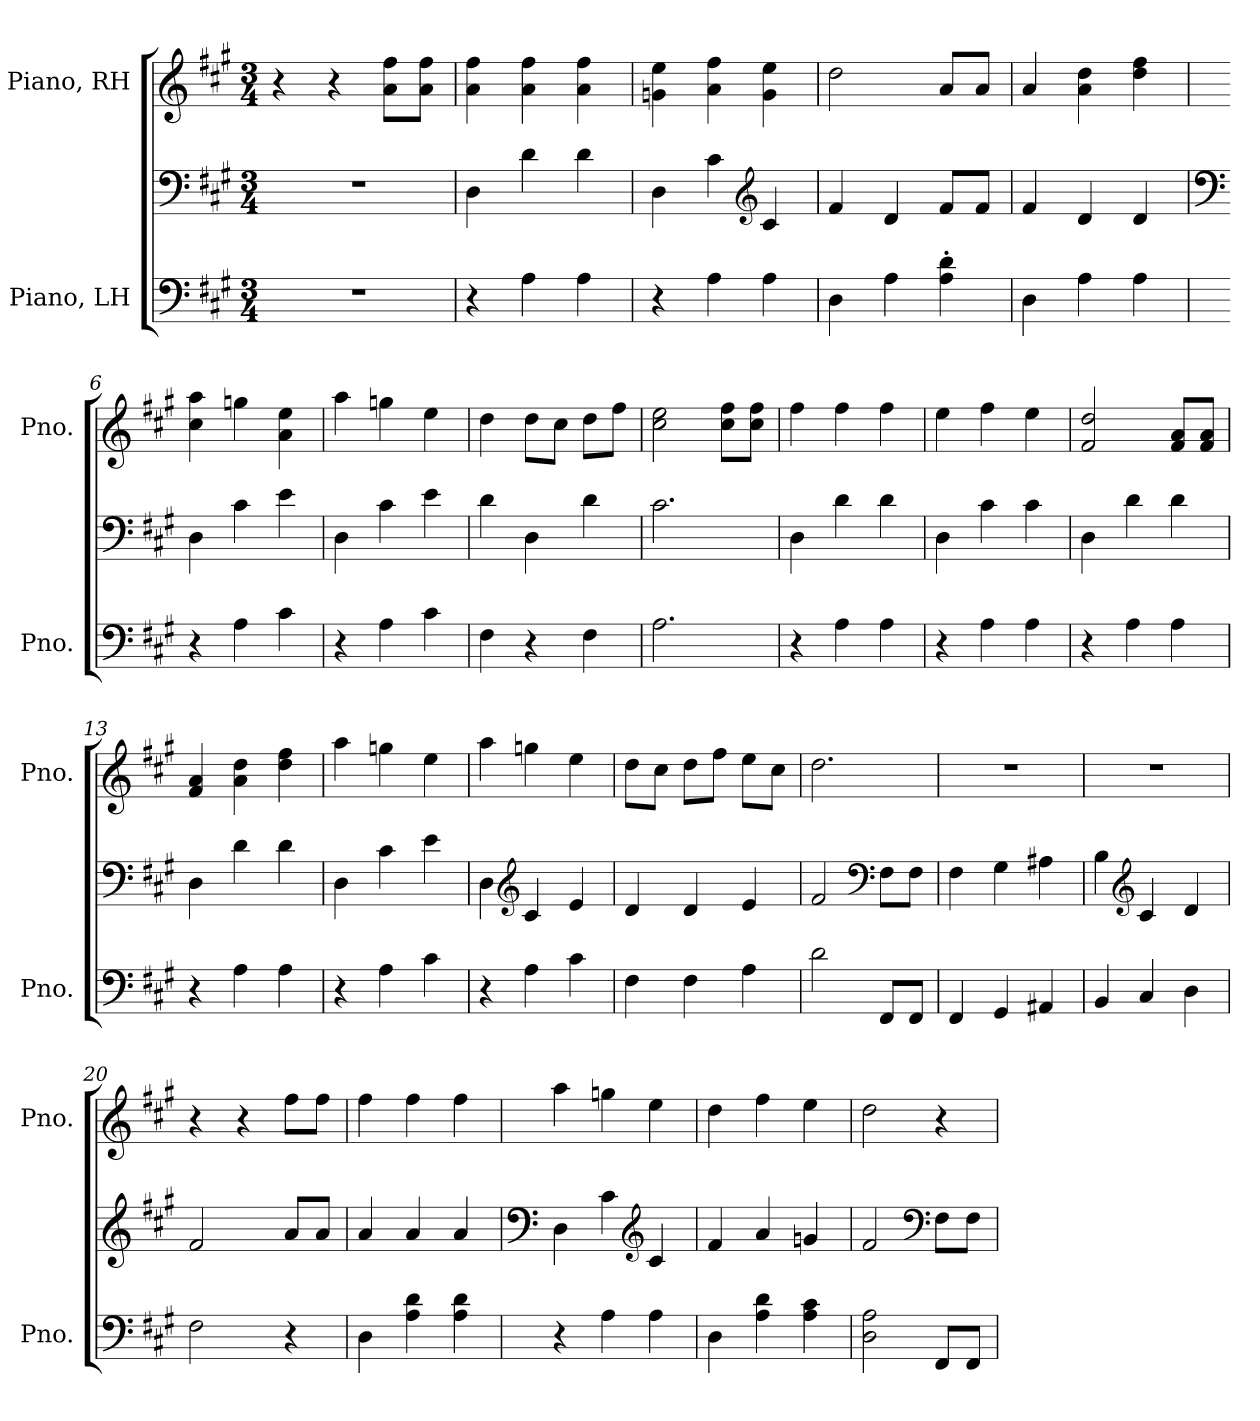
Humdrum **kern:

**kern	**kern	**kern
*part2	*part2	*part1
*staff3	*staff2	*staff1
*I"Piano, LH	*	*I"Piano, RH
*I'Pno.	*	*I'Pno.
*clefF4	*clefF4	*clefG2
*k[f#c#g#]	*k[f#c#g#]	*k[f#c#g#]
*M3/4	*M3/4	*M3/4
*MM100	*MM100	*MM100
=1	=1	=1
2.r	2.r	4r
.	.	4r
.	.	8a\ 8ff#\L
.	.	8a\ 8ff#\J
=2	=2	=2
4r	4D\	4a\ 4ff#\
4A\	4d\	4a\ 4ff#\
4A\	4d\	4a\ 4ff#\
=3	=3	=3
4r	4D\	4gn\ 4ee\
4A\	4c#\	4a\ 4ff#\
*	*clefG2	*
4A\	4c#/	4g\ 4ee\
=4	=4	=4
4D\	4f#/	2dd\
4A\	4d/	.
4A\' 4d\'	8f#/L	8a/L
.	8f#/J	8a/J
=5	=5	=5
4D\	4f#/	4a/
4A\	4d/	4a\ 4dd\
4A\	4d/	4dd\ 4ff#\
=6	=6	=6
*	*clefF4	*
4r	4D\	4cc#\ 4aa\
4A\	4c#\	4ggn\
4c#\	4e\	4a\ 4ee\
=7	=7	=7
4r	4D\	4aa\
4A\	4c#\	4ggn\
4c#\	4e\	4ee\
!!LO:LB:g=z
=8	=8	=8
4F#\	4d\	4dd\
4r	4D\	8dd\L
.	.	8cc#\J
4F#\	4d\	8dd\L
.	.	8ff#\J
=9	=9	=9
2.A\	2.c#\	2cc#\ 2ee\
.	.	8cc#\ 8ff#\L
.	.	8cc#\ 8ff#\J
=10	=10	=10
4r	4D\	4ff#\
4A\	4d\	4ff#\
4A\	4d\	4ff#\
=11	=11	=11
4r	4D\	4ee\
4A\	4c#\	4ff#\
4A\	4c#\	4ee\
=12	=12	=12
4r	4D\	2f#/ 2dd/
4A\	4d\	.
4A\	4d\	8f#/ 8a/L
.	.	8f#/ 8a/J
=13	=13	=13
4r	4D\	4f#/ 4a/
4A\	4d\	4a\ 4dd\
4A\	4d\	4dd\ 4ff#\
=14	=14	=14
4r	4D\	4aa\
4A\	4c#\	4ggn\
4c#\	4e\	4ee\
=15	=15	=15
4r	4D\	4aa\
*	*clefG2	*
4A\	4c#/	4ggn\
4c#\	4e/	4ee\
!!LO:LB:g=z
=16	=16	=16
4F#\	4d/	8dd\L
.	.	8cc#\J
4F#\	4d/	8dd\L
.	.	8ff#\J
4A\	4e/	8ee\L
.	.	8cc#\J
=17	=17	=17
2d\	2f#/	2.dd\
*	*clefF4	*
8FF#/L	8F#\L	.
8FF#/J	8F#\J	.
=18	=18	=18
4FF#/	4F#\	2.r
4GG#/	4G#\	.
4AA#X/	4A#X\	.
=19	=19	=19
4BB/	4B\	2.r
*	*clefG2	*
4C#/	4c#/	.
4D\	4d/	.
=20	=20	=20
2F#\	2f#/	4r
.	.	4r
4r	8a/L	8ff#\L
.	8a/J	8ff#\J
=21	=21	=21
4D\	4a/	4ff#\
4A\ 4d\	4a/	4ff#\
4A\ 4d\	4a/	4ff#\
=22	=22	=22
*	*clefF4	*
4r	4D\	4aa\
4A\	4c#\	4ggn\
*	*clefG2	*
4A\	4c#/	4ee\
!!LO:LB:g=z
=23	=23	=23
4D\	4f#/	4dd\
4A\ 4d\	4a/	4ff#\
4A\ 4c#\	4gn/	4ee\
=24	=24	=24
2D\ 2A\	2f#/	2dd\
*	*clefF4	*
8FF#/L	8F#\L	4r
8FF#/J	8F#\J	.
=	=	=
*-	*-	*-
